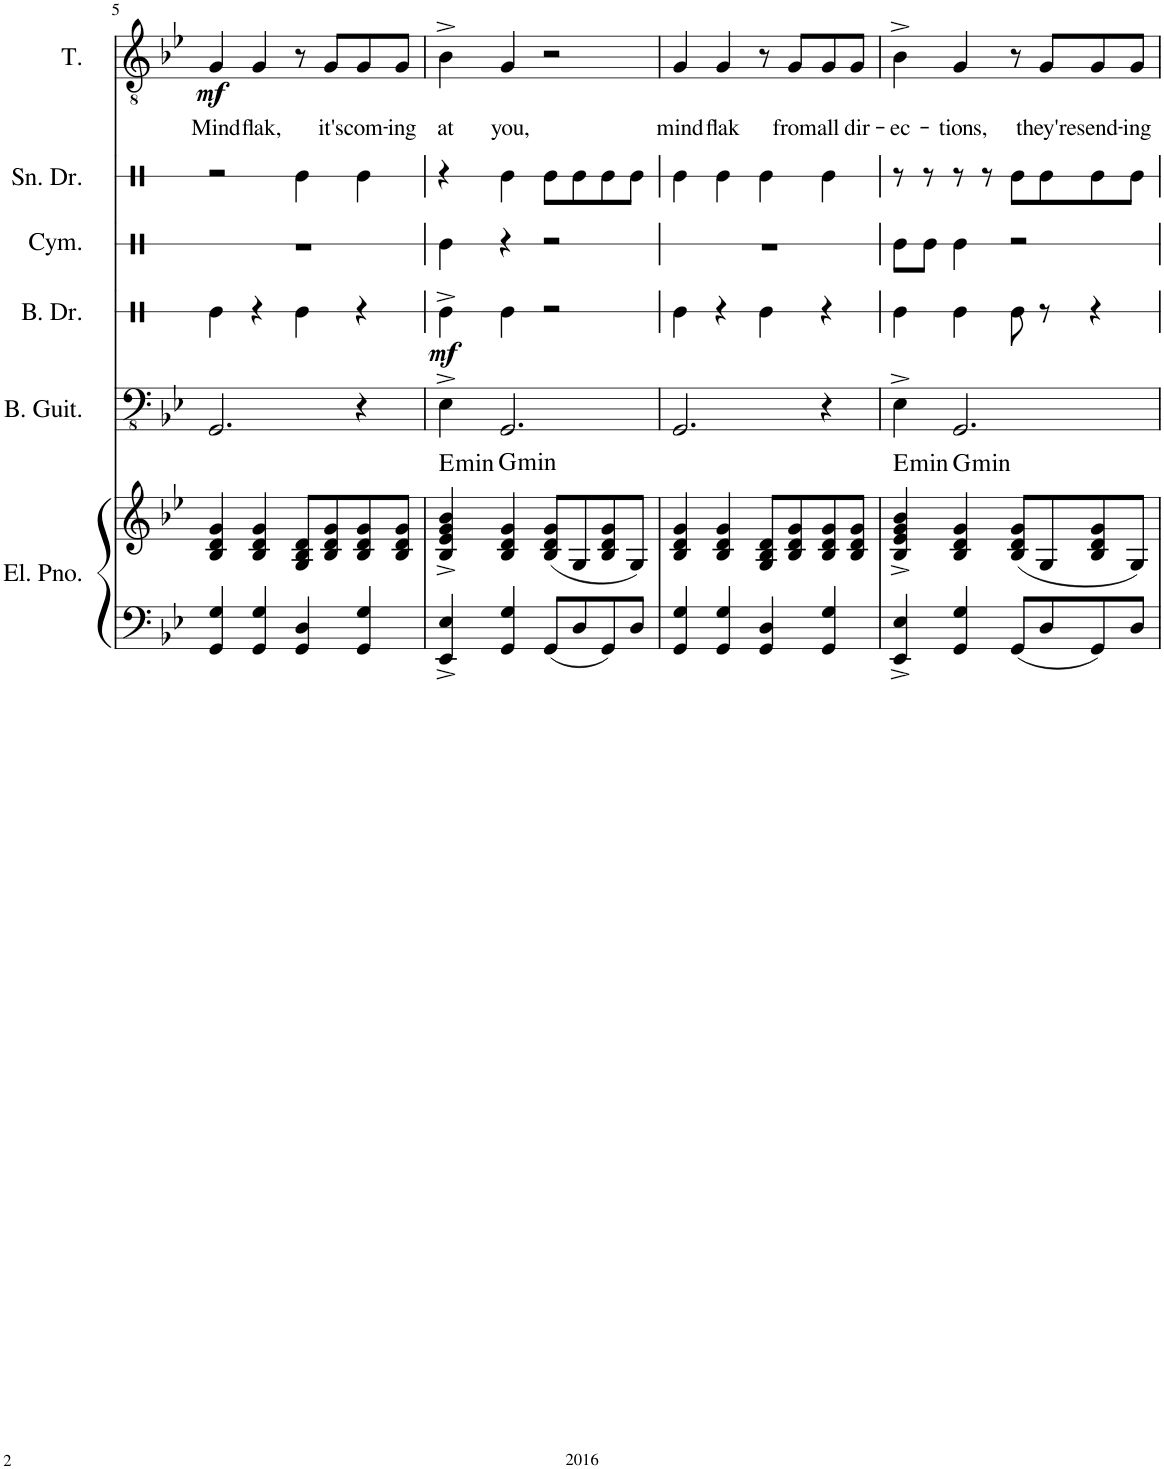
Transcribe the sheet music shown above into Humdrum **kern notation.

**kern	**kern	**harte	**kern	**kern	**dynam	**kern	**kern	**kern	**text	**dynam
*part6	*part6	*part6	*part5	*part4	*part4	*part3	*part2	*part1	*part1	*part1
*staff7	*staff6	*	*staff5	*staff4	*staff4	*staff3	*staff2	*staff1	*staff1	*staff1
*I"Electric Piano	*	*	*I"Bass Guitar	*I"Bass Drum	*	*I"Cymbal	*I"Snare Drum	*I"Tenor	*	*
*I'El. Pno.	*	*	*I'B. Guit.	*I'B. Dr.	*	*I'Cym.	*I'Sn. Dr.	*I'T.	*	*
!!LO:PB:g=z
*clefF4	*clefG2	*	*clefFv4	*clefX	*	*clefX	*clefX	*clefGv2	*	*
*k[b-e-]	*k[b-e-]	*	*k[b-e-]	*k[]	*	*k[]	*k[]	*k[b-e-]	*	*
*M4/4	*M4/4	*	*M4/4	*M4/4	*	*M4/4	*M4/4	*M4/4	*	*
=5	=5	=5	=5	=5	=5	=5	=5	=5	=5	=5
!	!	!	!	!	!	!	!	!	!LO:LY:b	!LO:DY:b
4GG/ 4G/	4B-/ 4d/ 4g/	.	2.GGG/	4Re\	.	1r	2r	4G/	Mind	mf
!	!	!	!	!	!	!	!	!	!LO:LY:b	!
4GG/ 4G/	4B-/ 4d/ 4g/	.	.	4r	.	.	.	4G/	flak,	.
4GG/ 4D/	8G/ 8B-/ 8d/L	.	.	4Re\	.	.	4Re\	8r	.	.
!	!	!	!	!	!	!	!	!	!LO:LY:b	!
.	8B-/ 8d/ 8g/	.	.	.	.	.	.	8G/L	it's	.
!	!	!	!	!	!	!	!	!	!LO:LY:b	!
4GG/ 4G/	8B-/ 8d/ 8g/	.	4r	4r	.	.	4Re\	8G/	com-	.
!	!	!	!	!	!	!	!	!	!LO:LY:b	!
.	8B-/ 8d/ 8g/J	.	.	.	.	.	.	8G/J	-ing	.
=6	=6	=6	=6	=6	=6	=6	=6	=6	=6	=6
!	!	!LO:H:kt=min	!	!	!LO:DY:b	!	!	!	!LO:LY:b	!
4EE-/^ 4E-/^	4B-/^ 4e-/^ 4g/^ 4b-/^	E:min	4EE-^\	4Re^\	mf	4Re\	4r	4B-^\	at	.
!	!	!LO:H:kt=min	!	!	!	!	!	!	!LO:LY:b	!
4GG/ 4G/	4B-/ 4d/ 4g/	G:min	2.GGG/	4Re\	.	4r	4Re\	4G/	you,	.
8GG/L	(8B-/ 8d/ 8g/L	.	.	2r	.	2r	8Re\L	2r	.	.
8D/	8G/	.	.	.	.	.	8Re\	.	.	.
8GG/	8B-/ 8d/ 8g/	.	.	.	.	.	8Re\	.	.	.
8D/J	8G/J)	.	.	.	.	.	8Re\J	.	.	.
=7	=7	=7	=7	=7	=7	=7	=7	=7	=7	=7
!	!	!	!	!	!	!	!	!	!LO:LY:b	!
4GG/ 4G/	4B-/ 4d/ 4g/	.	2.GGG/	4Re\	.	1r	4Re\	4G/	mind	.
!	!	!	!	!	!	!	!	!	!LO:LY:b	!
4GG/ 4G/	4B-/ 4d/ 4g/	.	.	4r	.	.	4Re\	4G/	flak	.
4GG/ 4D/	8G/ 8B-/ 8d/L	.	.	4Re\	.	.	4Re\	8r	.	.
!	!	!	!	!	!	!	!	!	!LO:LY:b	!
.	8B-/ 8d/ 8g/	.	.	.	.	.	.	8G/L	from	.
!	!	!	!	!	!	!	!	!	!LO:LY:b	!
4GG/ 4G/	8B-/ 8d/ 8g/	.	4r	4r	.	.	4Re\	8G/	all	.
!	!	!	!	!	!	!	!	!	!LO:LY:b	!
.	8B-/ 8d/ 8g/J	.	.	.	.	.	.	8G/J	dir-	.
=8	=8	=8	=8	=8	=8	=8	=8	=8	=8	=8
!	!	!LO:H:kt=min	!	!	!	!	!	!	!LO:LY:b	!
4EE-/^ 4E-/^	4B-/^ 4e-/^ 4g/^ 4b-/^	E:min	4EE-^\	4Re\	.	8Re\L	8r	4B-^\	-ec-	.
.	.	.	.	.	.	8Re\J	8r	.	.	.
!	!	!LO:H:kt=min	!	!	!	!	!	!	!LO:LY:b	!
4GG/ 4G/	4B-/ 4d/ 4g/	G:min	2.GGG/	4Re\	.	4Re\	8r	4G/	-tions,	.
.	.	.	.	.	.	.	8r	.	.	.
8GG/L	(8B-/ 8d/ 8g/L	.	.	8Re\	.	2r	8Re\L	8r	.	.
!	!	!	!	!	!	!	!	!	!LO:LY:b	!
8D/	8G/	.	.	8r	.	.	8Re\	8G/L	they're	.
!	!	!	!	!	!	!	!	!	!LO:LY:b	!
8GG/	8B-/ 8d/ 8g/	.	.	4r	.	.	8Re\	8G/	send-	.
!	!	!	!	!	!	!	!	!	!LO:LY:b	!
8D/J	8G/J)	.	.	.	.	.	8Re\J	8G/J	-ing	.
=	=	=	=	=	=	=	=	=	=	=
*-	*-	*-	*-	*-	*-	*-	*-	*-	*-	*-
